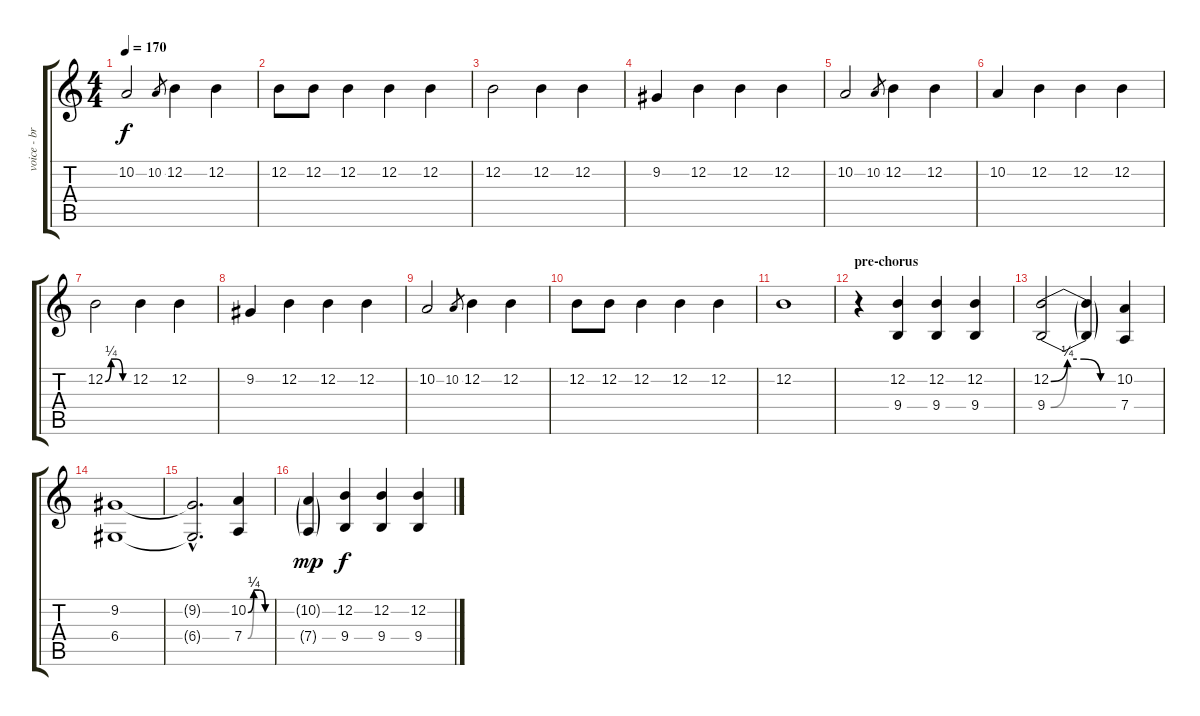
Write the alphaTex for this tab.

\track ("voice - brody" "voice - br") {instrument oboe}
\staff {score tabs}
\tuning (E4 B3 G3 D3 A2 E2) {hide}
\ts (4 4)
\tempo 170
\clef g2
\ks c
10.2.2{dy f} 10.2.8{gr} 12.2.4 12.2.4 |
12.2.8 12.2.8 12.2.4 12.2.4 12.2.4 |
12.2.2 12.2.4 12.2.4 |
9.2.4 12.2.4 12.2.4 12.2.4 |
10.2.2 10.2.8{gr} 12.2.4 12.2.4 |
10.2.4 12.2.4 12.2.4 12.2.4 |
12.2{be (custom 0 0 15 1 30 1 45 0 60 0)}.2 12.2.4 12.2.4 |
9.2.4 12.2.4 12.2.4 12.2.4 |
10.2.2 10.2.8{gr} 12.2.4 12.2.4 |
12.2.8 12.2.8 12.2.4 12.2.4 12.2.4 |
12.2.1 |
\section ("" "pre-chorus")
r.4 (12.2 9.4).4 (12.2 9.4).4 (12.2 9.4).4 |
(12.2{be (custom 0 0 15 1 30 1 45 0 60 0)} 9.4{be (custom 0 0 15 1 30 1 45 0 60 0)}).2 (12.2{t} 9.4{t}).4 (10.2 7.4).4 |
(9.2 6.4).1 |
(9.2{hac t} 6.4{hac t}).2{d} (10.2{be (custom 0 0 15 1 30 1 45 0 60 0)} 7.4{be (custom 0 0 15 1 30 1 45 0 60 0)}).4 |
(10.2{g} 7.4{g}).4{dy mp} (12.2 9.4).4{dy f} (12.2 9.4).4 (12.2 9.4).4
